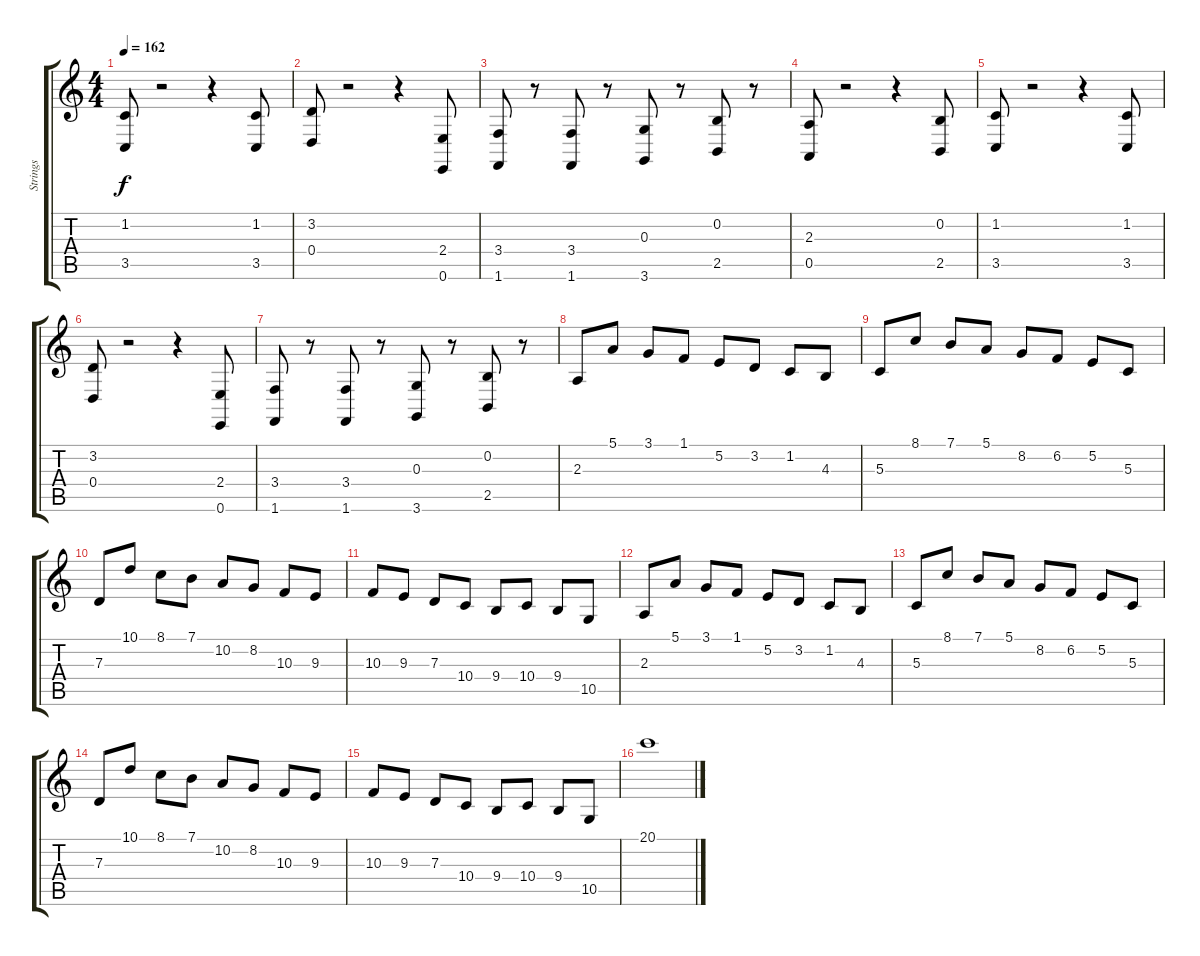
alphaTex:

\track ("Strings" "Strings") {instrument stringensemble1}
\staff {score tabs}
\tuning (E4 B3 G3 D3 A2 E2) {hide}
\ts (4 4)
\tempo 162
\clef g2
\ks c
(1.2 3.5).8{dy f} r.2 r.4 (1.2 3.5).8 |
(3.2 0.4).8 r.2 r.4 (2.4 0.6).8 |
(3.4 1.6).8 r.8 (3.4 1.6).8 r.8 (0.3 3.6).8 r.8 (0.2 2.5).8 r.8 |
(2.3 0.5).8 r.2 r.4 (0.2 2.5).8 |
(1.2 3.5).8 r.2 r.4 (1.2 3.5).8 |
(3.2 0.4).8 r.2 r.4 (2.4 0.6).8 |
(3.4 1.6).8 r.8 (3.4 1.6).8 r.8 (0.3 3.6).8 r.8 (0.2 2.5).8 r.8 |
\section ("" "")
2.3.8 5.1.8 3.1.8 1.1.8 5.2.8 3.2.8 1.2.8 4.3.8 |
5.3.8 8.1.8 7.1.8 5.1.8 8.2.8 6.2.8 5.2.8 5.3.8 |
7.3.8 10.1.8 8.1.8 7.1.8 10.2.8 8.2.8 10.3.8 9.3.8 |
10.3.8 9.3.8 7.3.8 10.4.8 9.4.8 10.4.8 9.4.8 10.5.8 |
2.3.8 5.1.8 3.1.8 1.1.8 5.2.8 3.2.8 1.2.8 4.3.8 |
5.3.8 8.1.8 7.1.8 5.1.8 8.2.8 6.2.8 5.2.8 5.3.8 |
7.3.8 10.1.8 8.1.8 7.1.8 10.2.8 8.2.8 10.3.8 9.3.8 |
10.3.8 9.3.8 7.3.8 10.4.8 9.4.8 10.4.8 9.4.8 10.5.8 |
\section ("" "")
20.1.1
